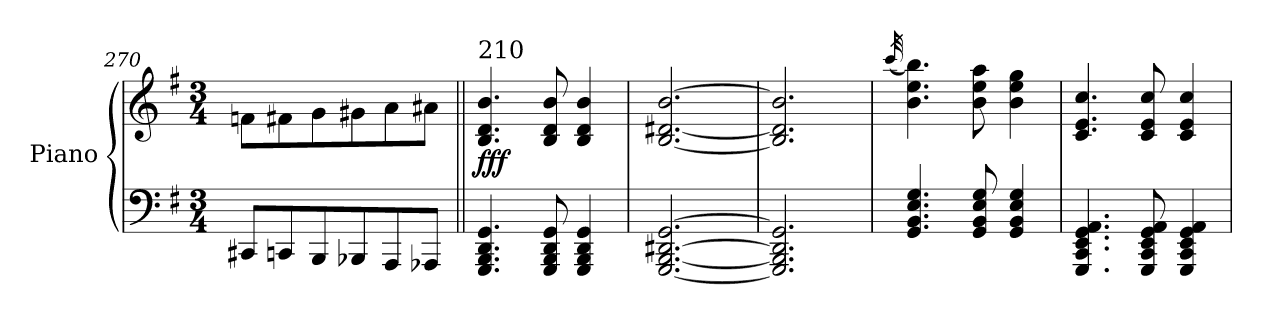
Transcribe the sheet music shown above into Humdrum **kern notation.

**kern	**kern	**dynam
*part1	*part1	*part1
*staff2	*staff1	*staff1/2
*I"Piano	*	*
*I'Pno	*	*
!!LO:PB:g=z
*clefF4	*clefG2	*
*k[f#]	*k[f#]	*
*G:	*G:	*
*M3/4	*M3/4	*
=270	=270	=270
8CC#X/L	8fn\L	.
8CCn/	8f#X\	.
8BBB/	8g\	.
8BBB-X/	8g#X\	.
8AAA/	8a\	.
8AAA-X/J	8a#X\J	.
=271||	=271||	=271||
!	!LO:TX:a:t=210	!
!	!	!LO:DY:b
4.GGG/ 4.BBB/ 4.DD/ 4.GG/	4.B/ 4.d/ 4.b/	fff
8GGG/ 8BBB/ 8DD/ 8GG/	8B/ 8d/ 8b/	.
4GGG/ 4BBB/ 4DD/ 4GG/	4B/ 4d/ 4b/	.
=272	=272	=272
[2.GGG/ [2.BBB/ [2.DD#X/ [2.GG/	[2.B/ [2.d#X/ [2.b/	.
=273	=273	=273
2.GGG/] 2.BBB/] 2.DD#/] 2.GG/]	2.B/] 2.d#/] 2.b/]	.
=274	=274	=274
.	(32qccc/	.
4.GG/ 4.BB/ 4.E/ 4.G/	4.b\ 4.ee\ 4.bb\)	.
8GG/ 8BB/ 8E/ 8G/	8b\ 8ee\ 8aa\	.
4GG/ 4BB/ 4E/ 4G/	4b\ 4ee\ 4gg\	.
!!LO:PB:g=z
=275	=275	=275
4.GGG/ 4.CC/ 4.EE/ 4.GG/ 4.AA/	4.c/ 4.e/ 4.cc/	.
8GGG/ 8CC/ 8EE/ 8GG/ 8AA/	8c/ 8e/ 8cc/	.
4GGG/ 4CC/ 4EE/ 4GG/ 4AA/	4c/ 4e/ 4cc/	.
=	=	=
*-	*-	*-
